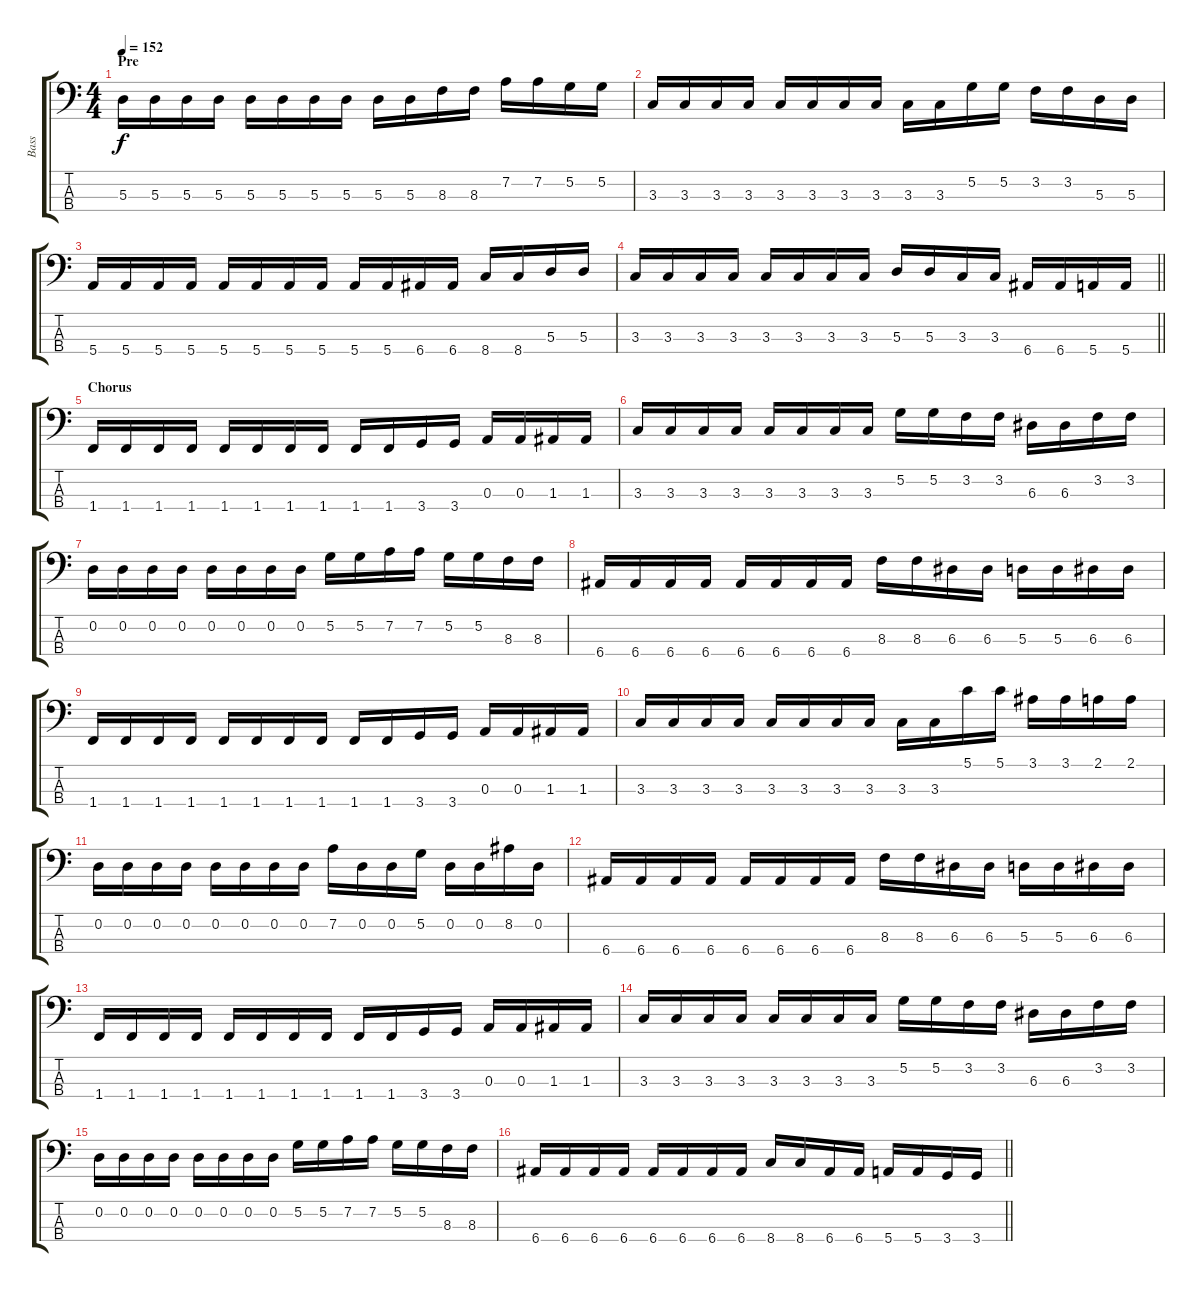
\track ("Bass" "Bass") {instrument electricbasspick}
\staff {score tabs}
\tuning (G2 D2 A1 E1) {hide}
\ts (4 4)
\section ("" "Pre")
\tempo 152
\clef f4
\ks c
5.3.16{dy f} 5.3.16 5.3.16 5.3.16 5.3.16 5.3.16 5.3.16 5.3.16 5.3.16 5.3.16 8.3.16 8.3.16 7.2.16 7.2.16 5.2.16 5.2.16 |
3.3.16 3.3.16 3.3.16 3.3.16 3.3.16 3.3.16 3.3.16 3.3.16 3.3.16 3.3.16 5.2.16 5.2.16 3.2.16 3.2.16 5.3.16 5.3.16 |
5.4.16 5.4.16 5.4.16 5.4.16 5.4.16 5.4.16 5.4.16 5.4.16 5.4.16 5.4.16 6.4.16 6.4.16 8.4.16 8.4.16 5.3.16 5.3.16 |
\barLineRight lightlight
3.3.16 3.3.16 3.3.16 3.3.16 3.3.16 3.3.16 3.3.16 3.3.16 5.3.16 5.3.16 3.3.16 3.3.16 6.4.16 6.4.16 5.4.16 5.4.16 |
\section ("" "Chorus")
1.4.16 1.4.16 1.4.16 1.4.16 1.4.16 1.4.16 1.4.16 1.4.16 1.4.16 1.4.16 3.4.16 3.4.16 0.3.16 0.3.16 1.3.16 1.3.16 |
3.3.16 3.3.16 3.3.16 3.3.16 3.3.16 3.3.16 3.3.16 3.3.16 5.2.16 5.2.16 3.2.16 3.2.16 6.3.16 6.3.16 3.2.16 3.2.16 |
0.2.16 0.2.16 0.2.16 0.2.16 0.2.16 0.2.16 0.2.16 0.2.16 5.2.16 5.2.16 7.2.16 7.2.16 5.2.16 5.2.16 8.3.16 8.3.16 |
6.4.16 6.4.16 6.4.16 6.4.16 6.4.16 6.4.16 6.4.16 6.4.16 8.3.16 8.3.16 6.3.16 6.3.16 5.3.16 5.3.16 6.3.16 6.3.16 |
1.4.16 1.4.16 1.4.16 1.4.16 1.4.16 1.4.16 1.4.16 1.4.16 1.4.16 1.4.16 3.4.16 3.4.16 0.3.16 0.3.16 1.3.16 1.3.16 |
3.3.16 3.3.16 3.3.16 3.3.16 3.3.16 3.3.16 3.3.16 3.3.16 3.3.16 3.3.16 5.1.16 5.1.16 3.1.16 3.1.16 2.1.16 2.1.16 |
0.2.16 0.2.16 0.2.16 0.2.16 0.2.16 0.2.16 0.2.16 0.2.16 7.2.16 0.2.16 0.2.16 5.2.16 0.2.16 0.2.16 8.2.16 0.2.16 |
6.4.16 6.4.16 6.4.16 6.4.16 6.4.16 6.4.16 6.4.16 6.4.16 8.3.16 8.3.16 6.3.16 6.3.16 5.3.16 5.3.16 6.3.16 6.3.16 |
1.4.16 1.4.16 1.4.16 1.4.16 1.4.16 1.4.16 1.4.16 1.4.16 1.4.16 1.4.16 3.4.16 3.4.16 0.3.16 0.3.16 1.3.16 1.3.16 |
3.3.16 3.3.16 3.3.16 3.3.16 3.3.16 3.3.16 3.3.16 3.3.16 5.2.16 5.2.16 3.2.16 3.2.16 6.3.16 6.3.16 3.2.16 3.2.16 |
0.2.16 0.2.16 0.2.16 0.2.16 0.2.16 0.2.16 0.2.16 0.2.16 5.2.16 5.2.16 7.2.16 7.2.16 5.2.16 5.2.16 8.3.16 8.3.16 |
\barLineRight lightlight
6.4.16 6.4.16 6.4.16 6.4.16 6.4.16 6.4.16 6.4.16 6.4.16 8.4.16 8.4.16 6.4.16 6.4.16 5.4.16 5.4.16 3.4.16 3.4.16
